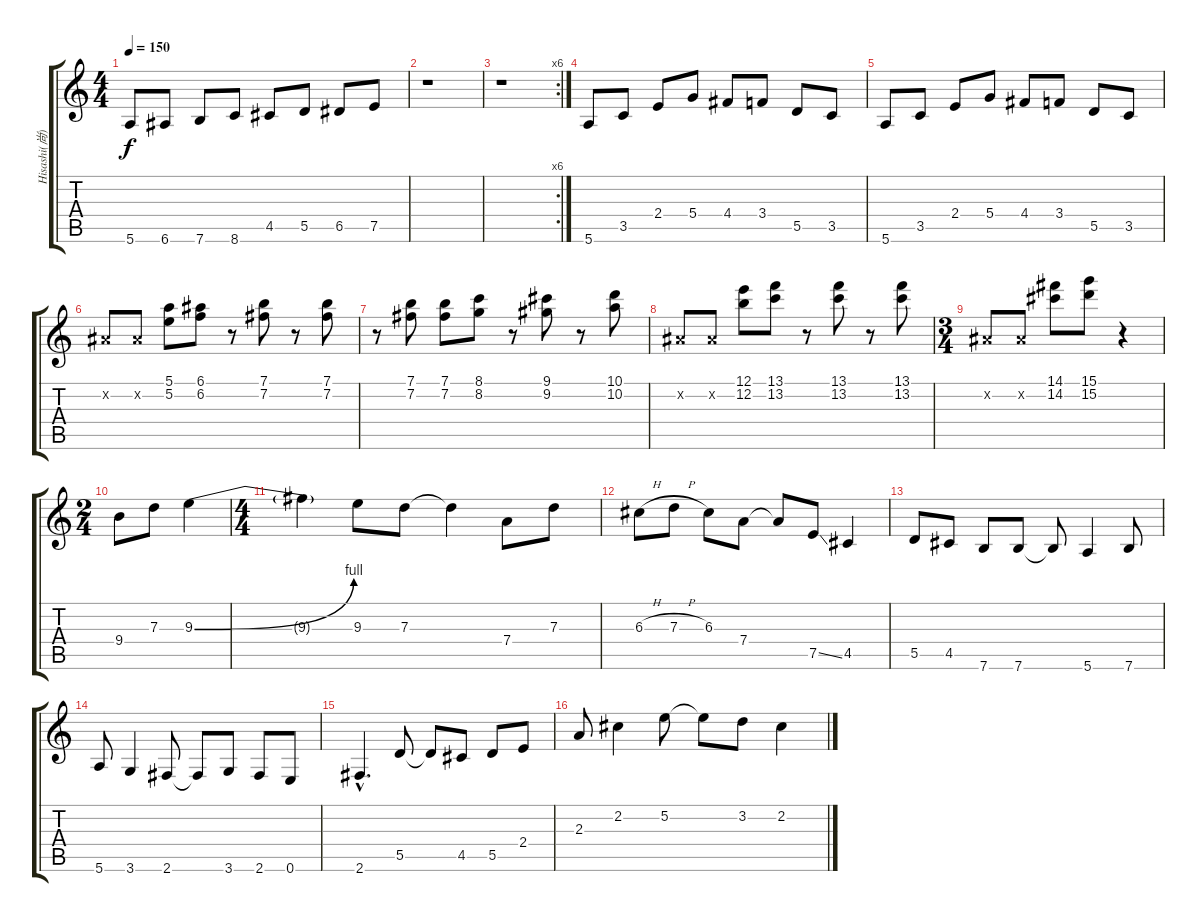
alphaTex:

\track ("Hisashi(尚)" "Hisashi(尚)") {instrument distortionguitar}
\staff {score tabs}
\tuning (E4 B3 G3 D3 A2 E2) {hide}
\ts (4 4)
\tempo 150
\clef g2
\ks c
5.6.8{dy f} 6.6.8 7.6.8 8.6.8 4.5.8 5.5.8 6.5.8 7.5.8 |
r.1 |
\rc 6
r.1 |
5.6.8 3.5.8 2.4.8 5.4.8 4.4.8 3.4.8 5.5.8 3.5.8 |
5.6.8 3.5.8 2.4.8 5.4.8 4.4.8 3.4.8 5.5.8 3.5.8 |
-1.2{x}.8 -1.2{x}.8 (5.1 5.2).8 (6.1 6.2).8 r.8 (7.1 7.2).8 r.8 (7.1 7.2).8 |
r.8 (7.1 7.2).8 (7.1 7.2).8 (8.1 8.2).8 r.8 (9.1 9.2).8 r.8 (10.1 10.2).8 |
-1.2{x}.8 -1.2{x}.8 (12.1 12.2).8 (13.1 13.2).8 r.8 (13.1 13.2).8 r.8 (13.1 13.2).8 |
\ts (3 4)
-1.2{x}.8 -1.2{x}.8 (14.1 14.2).8 (15.1 15.2).8 r.4 |
\ts (2 4)
9.4.8 7.3.8 9.3{be (bend 0 0 60 4)}.4 |
\ts (4 4)
9.3{t}.4 9.3.8 7.3.8 7.3{t}.4 7.4.8 7.3.8 |
6.3{h}.8 7.3{h}.8 6.3.8 7.4.8 7.4{t}.8 7.5{ss}.8 4.5.4 |
5.5.8 4.5.8 7.6.8 7.6.8 7.6{t}.8 5.6.4 7.6.8 |
5.6.8 3.6.4 2.6.8 2.6{t}.8 3.6.8 2.6.8 0.6.8 |
2.6{hac}.4{d} 5.5.8 5.5{t}.8 4.5.8 5.5.8 2.4.8 |
2.3.8 2.2.4 5.2.8 5.2{t}.8 3.2.8 2.2.4
